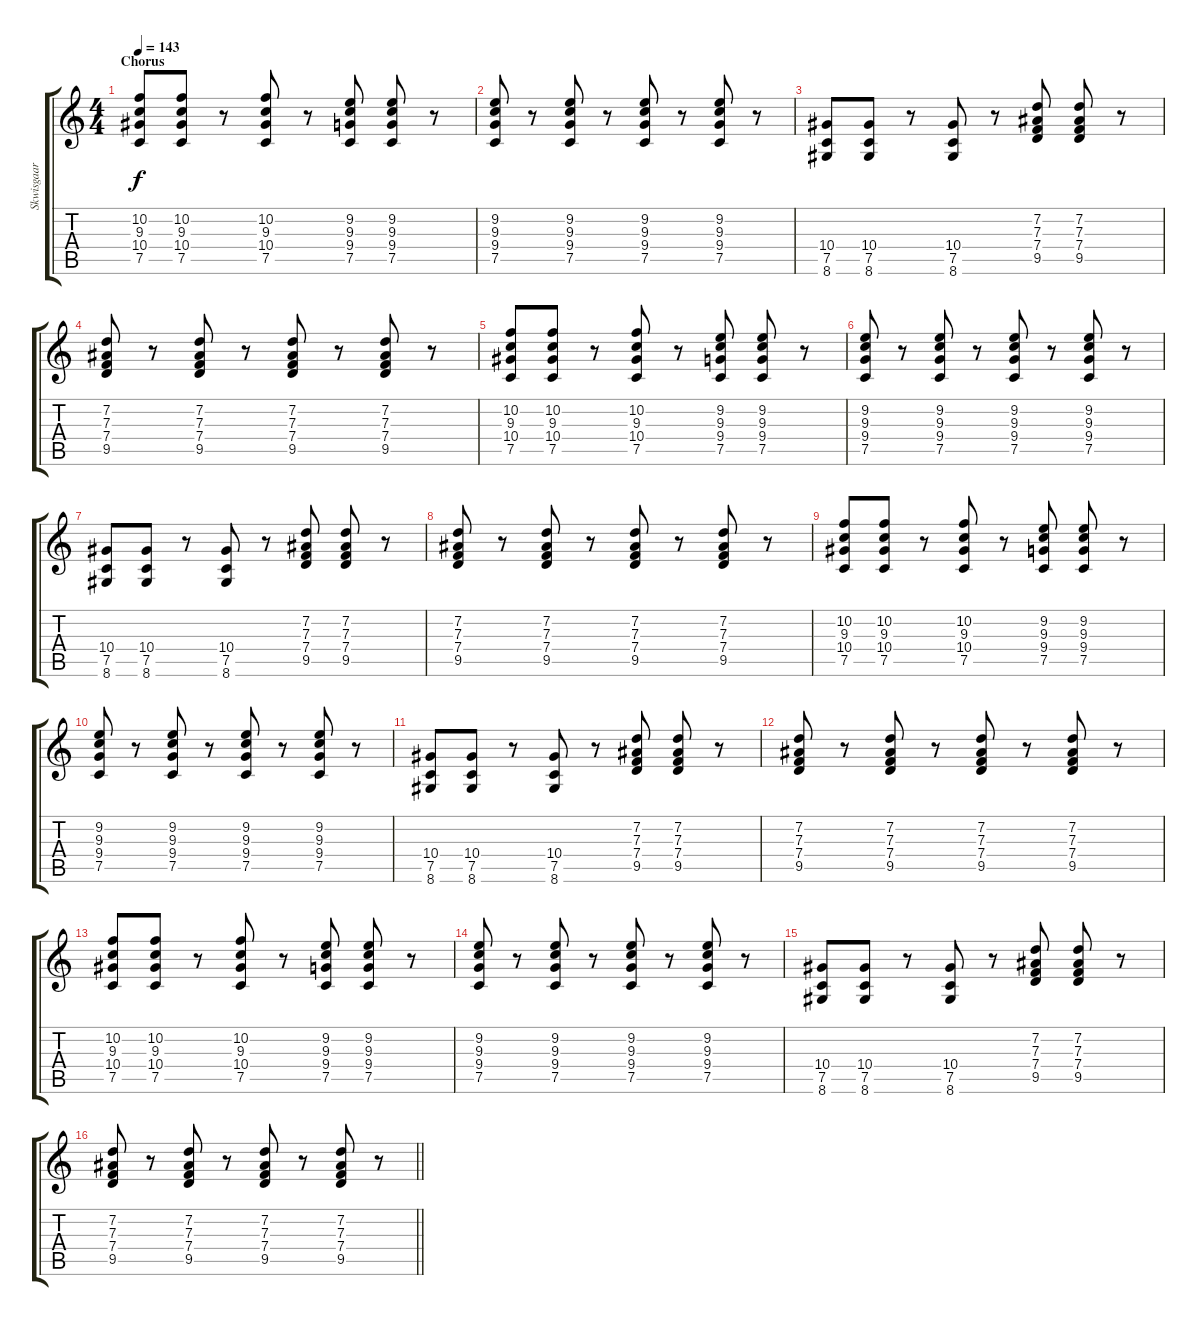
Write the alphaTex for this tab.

\track ("Skwisgaar Skwigelf (Lead Guitar 1)" "Skwisgaar ") {instrument distortionguitar}
\staff {score tabs}
\tuning (C4 G3 Eb3 Bb2 F2 C2) {hide}
\ts (4 4)
\section ("" "Chorus")
\tempo 143
\clef g2
\ks c
(10.2 9.3 10.4 7.5).8{dy f} (10.2 9.3 10.4 7.5).8 r.8 (10.2 9.3 10.4 7.5).8 r.8 (9.2 9.3 9.4 7.5).8 (9.2 9.3 9.4 7.5).8 r.8 |
(9.2 9.3 9.4 7.5).8 r.8 (9.2 9.3 9.4 7.5).8 r.8 (9.2 9.3 9.4 7.5).8 r.8 (9.2 9.3 9.4 7.5).8 r.8 |
(10.4 7.5 8.6).8 (10.4 7.5 8.6).8 r.8 (10.4 7.5 8.6).8 r.8 (7.2 7.3 7.4 9.5).8 (7.2 7.3 7.4 9.5).8 r.8 |
(7.2 7.3 7.4 9.5).8 r.8 (7.2 7.3 7.4 9.5).8 r.8 (7.2 7.3 7.4 9.5).8 r.8 (7.2 7.3 7.4 9.5).8 r.8 |
(10.2 9.3 10.4 7.5).8 (10.2 9.3 10.4 7.5).8 r.8 (10.2 9.3 10.4 7.5).8 r.8 (9.2 9.3 9.4 7.5).8 (9.2 9.3 9.4 7.5).8 r.8 |
(9.2 9.3 9.4 7.5).8 r.8 (9.2 9.3 9.4 7.5).8 r.8 (9.2 9.3 9.4 7.5).8 r.8 (9.2 9.3 9.4 7.5).8 r.8 |
(10.4 7.5 8.6).8 (10.4 7.5 8.6).8 r.8 (10.4 7.5 8.6).8 r.8 (7.2 7.3 7.4 9.5).8 (7.2 7.3 7.4 9.5).8 r.8 |
(7.2 7.3 7.4 9.5).8 r.8 (7.2 7.3 7.4 9.5).8 r.8 (7.2 7.3 7.4 9.5).8 r.8 (7.2 7.3 7.4 9.5).8 r.8 |
(10.2 9.3 10.4 7.5).8 (10.2 9.3 10.4 7.5).8 r.8 (10.2 9.3 10.4 7.5).8 r.8 (9.2 9.3 9.4 7.5).8 (9.2 9.3 9.4 7.5).8 r.8 |
(9.2 9.3 9.4 7.5).8 r.8 (9.2 9.3 9.4 7.5).8 r.8 (9.2 9.3 9.4 7.5).8 r.8 (9.2 9.3 9.4 7.5).8 r.8 |
(10.4 7.5 8.6).8 (10.4 7.5 8.6).8 r.8 (10.4 7.5 8.6).8 r.8 (7.2 7.3 7.4 9.5).8 (7.2 7.3 7.4 9.5).8 r.8 |
(7.2 7.3 7.4 9.5).8 r.8 (7.2 7.3 7.4 9.5).8 r.8 (7.2 7.3 7.4 9.5).8 r.8 (7.2 7.3 7.4 9.5).8 r.8 |
(10.2 9.3 10.4 7.5).8 (10.2 9.3 10.4 7.5).8 r.8 (10.2 9.3 10.4 7.5).8 r.8 (9.2 9.3 9.4 7.5).8 (9.2 9.3 9.4 7.5).8 r.8 |
(9.2 9.3 9.4 7.5).8 r.8 (9.2 9.3 9.4 7.5).8 r.8 (9.2 9.3 9.4 7.5).8 r.8 (9.2 9.3 9.4 7.5).8 r.8 |
(10.4 7.5 8.6).8 (10.4 7.5 8.6).8 r.8 (10.4 7.5 8.6).8 r.8 (7.2 7.3 7.4 9.5).8 (7.2 7.3 7.4 9.5).8 r.8 |
\barLineRight lightlight
(7.2 7.3 7.4 9.5).8 r.8 (7.2 7.3 7.4 9.5).8 r.8 (7.2 7.3 7.4 9.5).8 r.8 (7.2 7.3 7.4 9.5).8 r.8
